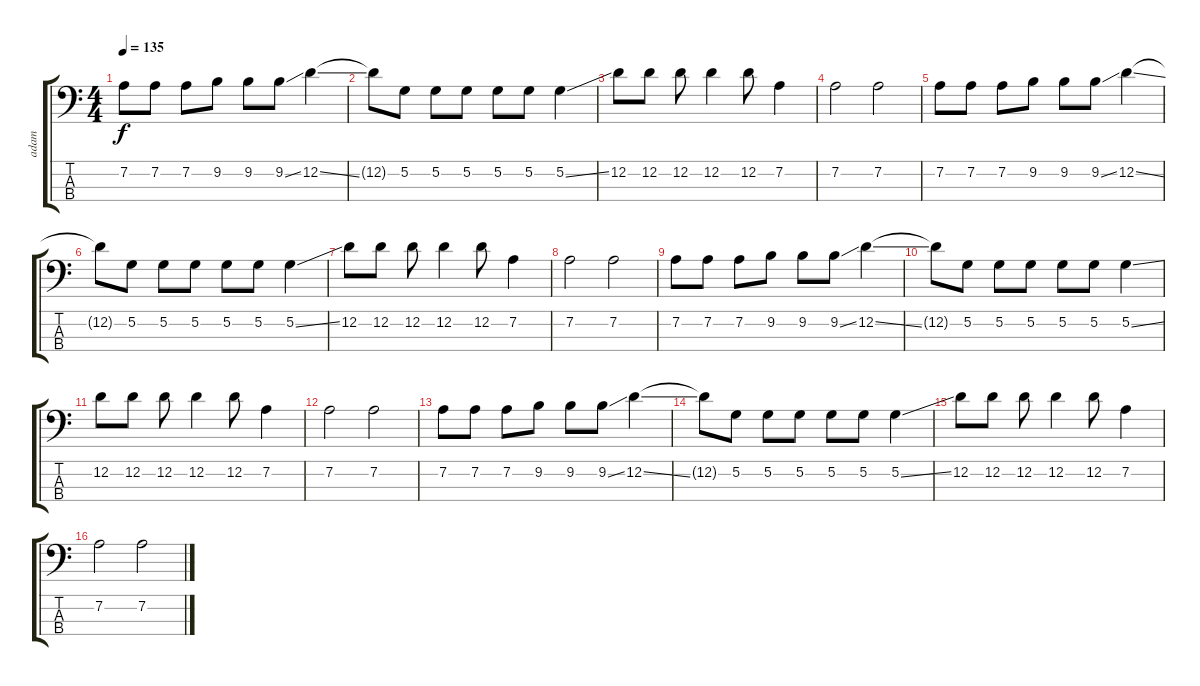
\track ("adam" "adam") {instrument electricbasspick}
\staff {score tabs}
\tuning (G2 D2 A1 E1) {hide}
\ts (4 4)
\tempo 135
\clef f4
\ks c
7.2.8{dy f} 7.2.8 7.2.8 9.2.8 9.2.8 9.2{ss}.8 12.2{ss}.4 |
12.2{t}.8 5.2.8 5.2.8 5.2.8 5.2.8 5.2.8 5.2{ss}.4 |
12.2.8 12.2.8 12.2.8 12.2.4 12.2.8 7.2.4 |
7.2.2 7.2.2 |
7.2.8 7.2.8 7.2.8 9.2.8 9.2.8 9.2{ss}.8 12.2{ss}.4 |
12.2{t}.8 5.2.8 5.2.8 5.2.8 5.2.8 5.2.8 5.2{ss}.4 |
12.2.8 12.2.8 12.2.8 12.2.4 12.2.8 7.2.4 |
7.2.2 7.2.2 |
7.2.8 7.2.8 7.2.8 9.2.8 9.2.8 9.2{ss}.8 12.2{ss}.4 |
12.2{t}.8 5.2.8 5.2.8 5.2.8 5.2.8 5.2.8 5.2{ss}.4 |
12.2.8 12.2.8 12.2.8 12.2.4 12.2.8 7.2.4 |
7.2.2 7.2.2 |
7.2.8 7.2.8 7.2.8 9.2.8 9.2.8 9.2{ss}.8 12.2{ss}.4 |
12.2{t}.8 5.2.8 5.2.8 5.2.8 5.2.8 5.2.8 5.2{ss}.4 |
12.2.8 12.2.8 12.2.8 12.2.4 12.2.8 7.2.4 |
7.2.2 7.2.2
